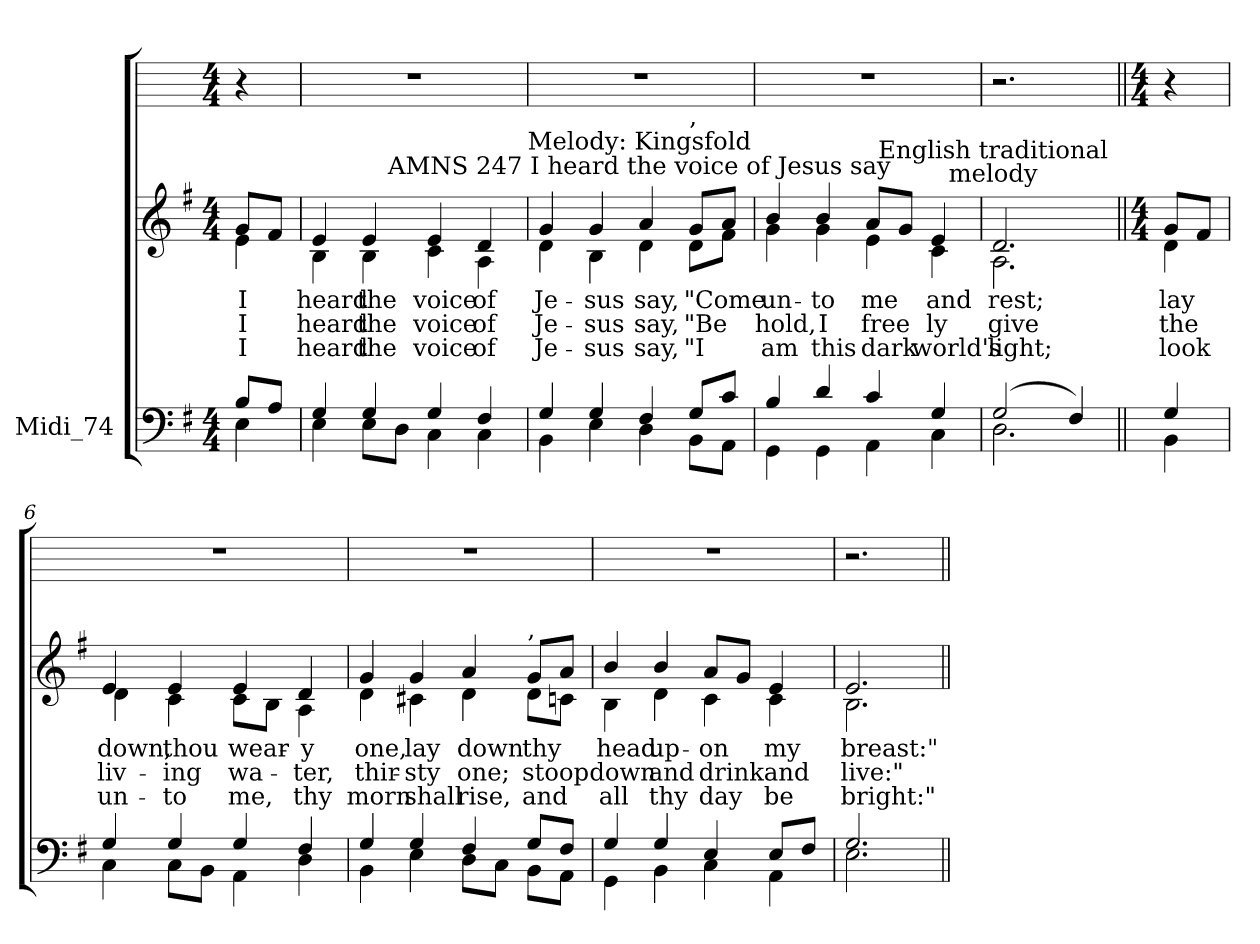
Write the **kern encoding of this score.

**kern	**kern	**text	**text	**text	**kern
*part3	*part2	*part2	*part2	*part2	*part1
*staff3	*staff2	*staff2	*staff2	*staff2	*staff1
*I"Midi_74	*	*	*	*	*
*clefF4	*clefG2	*	*	*	*
*k[f#]	*k[f#]	*	*	*	*
*G:	*G:	*	*	*	*
*M4/4	*M4/4	*	*	*	*M4/4
=	=	=	=	=	=
*^	*	*	*	*	*
!	!	!LO:TX:a:cj:t=H. Bonar\n(1808-1889)	!	!	!	!
!	!	!	!LO:LY:b	!LO:LY:b	!LO:LY:b	!
*	*	*^	*	*	*	*
8B/L	4E\	8g/L	4e\	I	I	I	4r
8A/J	.	8f#/J	.	.	.	.	.
=1	=1	=1	=1	=1	=1	=1	=1
!	!	!	!	!LO:LY:b	!LO:LY:b	!LO:LY:b	!
4G/	4E\	4e/	4B\	heard	heard	heard	1r
!	!	!	!	!LO:LY:b	!LO:LY:b	!LO:LY:b	!
4G/	8E\L	4e/	4B\	the	the	the	.
.	8D\J	.	.	.	.	.	.
!	!	!	!	!LO:LY:b	!LO:LY:b	!LO:LY:b	!
4G/	4C\	4e/	4c\	voice	voice	voice	.
!	!	!	!	!LO:LY:b	!LO:LY:b	!LO:LY:b	!
4F#/	4C\	4d/	4A\	of	of	of	.
=2	=2	=2	=2	=2	=2	=2	=2
!	!	!	!	!LO:LY:b	!LO:LY:b	!LO:LY:b	!
4G/	4BB\	4g/	4d\	Je-	-Je-	-Je-	1r
!	!	!	!	!LO:LY:b	!LO:LY:b	!LO:LY:b	!
4G/	4E\	4g/	4B\	-sus	sus	sus	.
!	!	!LO:TX:a:cj:t=AMNS 247 I heard the voice of Jesus say	!	!	!	!	!
!	!	!LO:TX:a:cj:t=Melody&colon; Kingsfold	!	!	!	!	!
!	!	!	!	!LO:LY:b	!LO:LY:b	!LO:LY:b	!
4F#/	4D\	4a/	4d\	say,	say,	say,	.
!	!	!LO:TX:a:t=,	!	!	!	!	!
!	!	!	!	!LO:LY:b	!LO:LY:b	!LO:LY:b	!
8G/L	8BB\L	8g/L	8d\L	"Come	"Be	"I	.
8c/J	8AA\J	8a/J	8f#\J	.	.	.	.
=3	=3	=3	=3	=3	=3	=3	=3
!	!	!	!	!LO:LY:b	!LO:LY:b	!LO:LY:b	!
4B/	4GG\	4b/	4g\	un-	-hold,	am	1r
!	!	!	!	!LO:LY:b	!LO:LY:b	!LO:LY:b	!
4d/	4GG\	4b/	4g\	to	I	this	.
!	!	!	!	!LO:LY:b	!LO:LY:b	!LO:LY:b	!
4c/	4AA\	8a/L	4e\	me	free	dark	.
.	.	8g/J	.	.	.	.	.
!	!	!	!	!LO:LY:b	!LO:LY:b	!LO:LY:b	!
4G/	4C\	4e/	4c\	and	ly	world's	.
=4	=4	=4	=4	=4	=4	=4	=4
!	!	!LO:TX:a:cj:t=English traditional\nmelody	!	!	!	!	!
!	!	!	!	!LO:LY:b	!LO:LY:b	!LO:LY:b	!
(>2G/	2.D\	2.d/	2.A\	rest;	give	light;	2.r
4F#/)	.	.	.	.	.	.	.
!!LO:LB:g=z
=5||	=5||	=5||	=5||	=5||	=5||	=5||	=5||
*	*	*M4/4	*	*	*	*	*M4/4
!	!	!	!	!LO:LY:b	!LO:LY:b	!LO:LY:b	!
4G/	4BB\	8g/L	4d\	lay	the	look	4r
.	.	8f#/J	.	.	.	.	.
=6	=6	=6	=6	=6	=6	=6	=6
!	!	!	!	!LO:LY:b	!LO:LY:b	!LO:LY:b	!
4G/	4C\	4e/	4d\	down,	liv-	-un-	1r
!	!	!	!	!LO:LY:b	!LO:LY:b	!LO:LY:b	!
4G/	8C\L	4e/	4c\	-thou	ing	to	.
.	8BB\J	.	.	.	.	.	.
!	!	!	!	!LO:LY:b	!LO:LY:b	!LO:LY:b	!
4G/	4AA\	4e/	8c\L	wear-	-wa-	-me,	.
.	.	.	8B\J	.	.	.	.
!	!	!	!	!LO:LY:b	!LO:LY:b	!LO:LY:b	!
4F#/	4D\	4d/	4A\	y	ter,	thy	.
=7	=7	=7	=7	=7	=7	=7	=7
!	!	!	!	!LO:LY:b	!LO:LY:b	!LO:LY:b	!
4G/	4BB\	4g/	4d\	one,	thir-	-morn	1r
!	!	!	!	!LO:LY:b	!LO:LY:b	!LO:LY:b	!
4G/	4E\	4g/	4c#X\	lay	sty	shall	.
!	!	!	!	!LO:LY:b	!LO:LY:b	!LO:LY:b	!
4F#/	8D\L	4a/	4d\	down	one;	rise,	.
.	8C\J	.	.	.	.	.	.
!	!	!LO:TX:a:t=,	!	!	!	!	!
!	!	!	!	!LO:LY:b	!LO:LY:b	!LO:LY:b	!
8G/L	8BB\L	8g/L	8d\L	thy	stoop	and	.
8F#/J	8AA\J	8a/J	8cn\J	.	.	.	.
=8	=8	=8	=8	=8	=8	=8	=8
!	!	!	!	!LO:LY:b	!LO:LY:b	!LO:LY:b	!
4G/	4GG\	4b/	4B\	head	down	all	1r
!	!	!	!	!LO:LY:b	!LO:LY:b	!LO:LY:b	!
4G/	4BB\	4b/	4d\	up-	-and	thy	.
!	!	!	!	!LO:LY:b	!LO:LY:b	!LO:LY:b	!
4E/	4C\	8a/L	4c\	on	drink	day	.
.	.	8g/J	.	.	.	.	.
!	!	!	!	!LO:LY:b	!LO:LY:b	!LO:LY:b	!
8E/L	4AA\	4e/	4c\	my	and	be	.
8F#/J	.	.	.	.	.	.	.
=9	=9	=9	=9	=9	=9	=9	=9
!	!	!	!	!LO:LY:b	!LO:LY:b	!LO:LY:b	!
2.G/	2.E\	2.e/	2.B\	breast:"	live:"	bright:"	2.r
*v	*v	*	*	*	*	*	*
*	*v	*v	*	*	*	*
=||	=||	=||	=||	=||	=||
*-	*-	*-	*-	*-	*-
